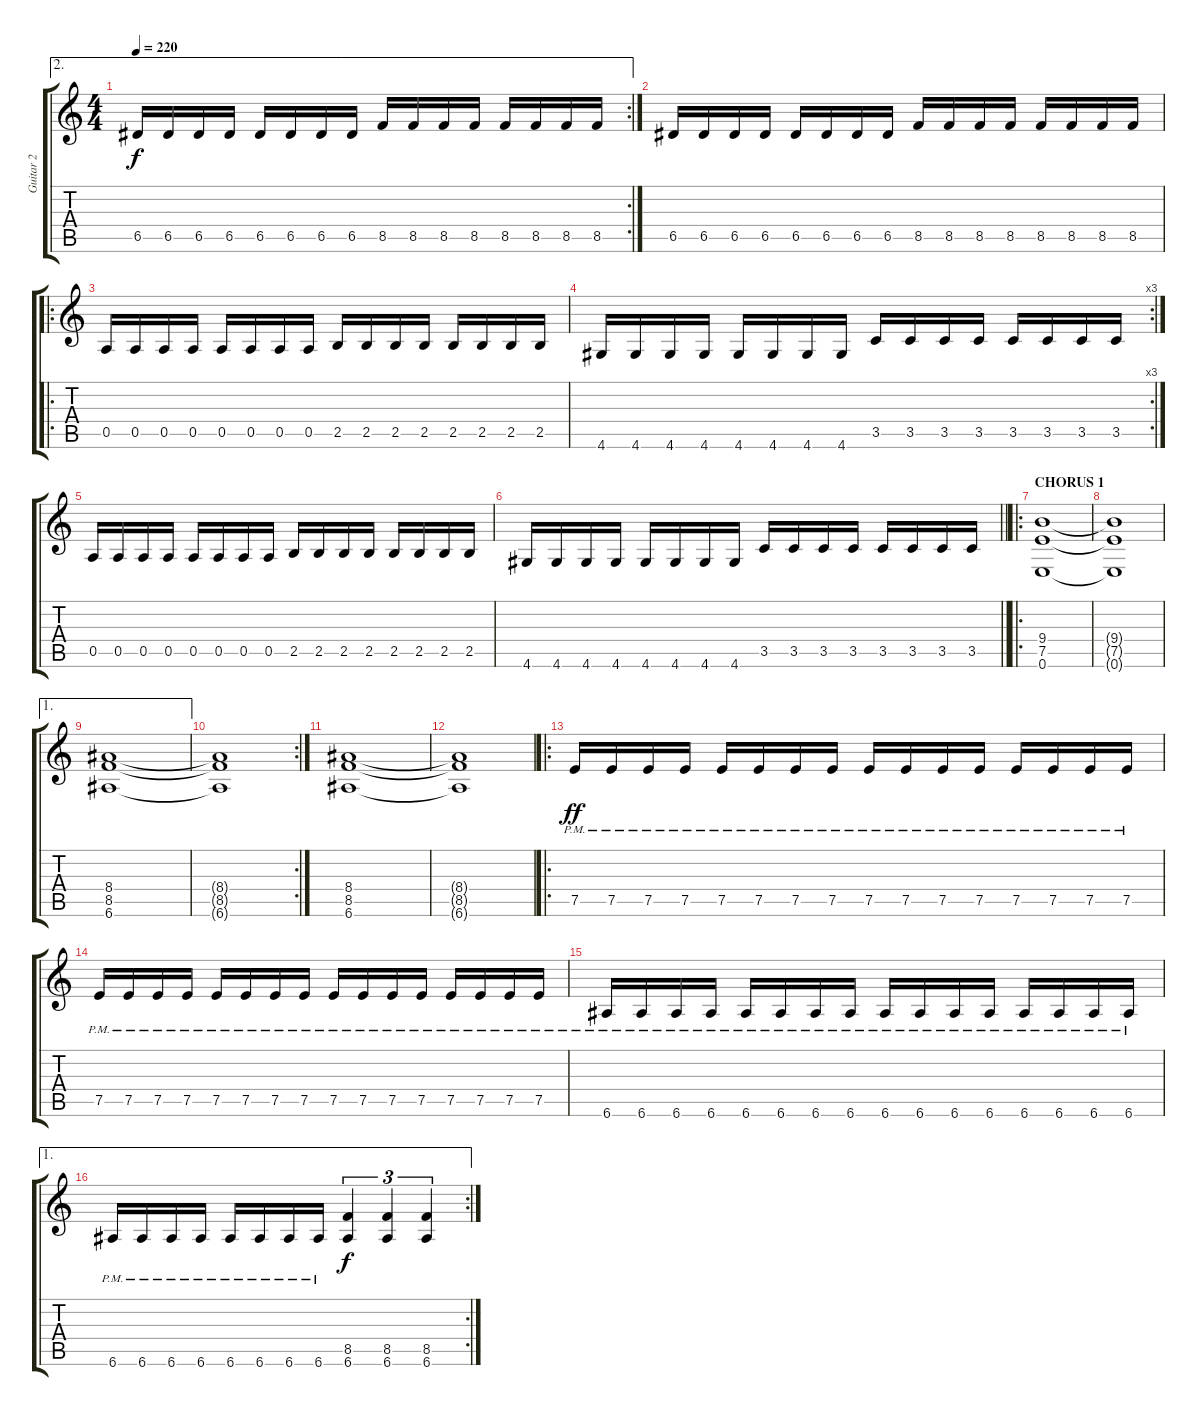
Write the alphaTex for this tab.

\track ("Guitar 2" "Guitar 2") {instrument overdrivenguitar}
\staff {score tabs}
\tuning (E4 B3 G3 D3 A2 E2) {hide}
\ae 2
\rc 2
\ts (4 4)
\tempo 220
\clef g2
\ks c
6.5.16{dy f} 6.5.16 6.5.16 6.5.16 6.5.16 6.5.16 6.5.16 6.5.16 8.5.16 8.5.16 8.5.16 8.5.16 8.5.16 8.5.16 8.5.16 8.5.16 |
6.5.16 6.5.16 6.5.16 6.5.16 6.5.16 6.5.16 6.5.16 6.5.16 8.5.16 8.5.16 8.5.16 8.5.16 8.5.16 8.5.16 8.5.16 8.5.16 |
\ro
0.5.16 0.5.16 0.5.16 0.5.16 0.5.16 0.5.16 0.5.16 0.5.16 2.5.16 2.5.16 2.5.16 2.5.16 2.5.16 2.5.16 2.5.16 2.5.16 |
\rc 3
4.6.16 4.6.16 4.6.16 4.6.16 4.6.16 4.6.16 4.6.16 4.6.16 3.5.16 3.5.16 3.5.16 3.5.16 3.5.16 3.5.16 3.5.16 3.5.16 |
0.5.16 0.5.16 0.5.16 0.5.16 0.5.16 0.5.16 0.5.16 0.5.16 2.5.16 2.5.16 2.5.16 2.5.16 2.5.16 2.5.16 2.5.16 2.5.16 |
\barLineRight lightlight
4.6.16 4.6.16 4.6.16 4.6.16 4.6.16 4.6.16 4.6.16 4.6.16 3.5.16 3.5.16 3.5.16 3.5.16 3.5.16 3.5.16 3.5.16 3.5.16 |
\ro
\section ("" "CHORUS 1")
(9.4 7.5 0.6).1 |
(9.4{t} 7.5{t} 0.6{t}).1 |
\ae 1
(8.4 8.5 6.6).1 |
\rc 2
(8.4{t} 8.5{t} 6.6{t}).1 |
(8.4 8.5 6.6).1 |
(8.4{t} 8.5{t} 6.6{t}).1 |
\ro
7.5{pm}.16{dy ff} 7.5{pm}.16 7.5{pm}.16 7.5{pm}.16 7.5{pm}.16 7.5{pm}.16 7.5{pm}.16 7.5{pm}.16 7.5{pm}.16 7.5{pm}.16 7.5{pm}.16 7.5{pm}.16 7.5{pm}.16 7.5{pm}.16 7.5{pm}.16 7.5{pm}.16 |
7.5{pm}.16 7.5{pm}.16 7.5{pm}.16 7.5{pm}.16 7.5{pm}.16 7.5{pm}.16 7.5{pm}.16 7.5{pm}.16 7.5{pm}.16 7.5{pm}.16 7.5{pm}.16 7.5{pm}.16 7.5{pm}.16 7.5{pm}.16 7.5{pm}.16 7.5{pm}.16 |
6.6{pm}.16 6.6{pm}.16 6.6{pm}.16 6.6{pm}.16 6.6{pm}.16 6.6{pm}.16 6.6{pm}.16 6.6{pm}.16 6.6{pm}.16 6.6{pm}.16 6.6{pm}.16 6.6{pm}.16 6.6{pm}.16 6.6{pm}.16 6.6{pm}.16 6.6{pm}.16 |
\ae 1
\rc 2
6.6{pm}.16 6.6{pm}.16 6.6{pm}.16 6.6{pm}.16 6.6{pm}.16 6.6{pm}.16 6.6{pm}.16 6.6{pm}.16 (8.5 6.6).4{tu (3 2) dy f} (8.5 6.6).4{tu (3 2)} (8.5 6.6).4{tu (3 2)}
